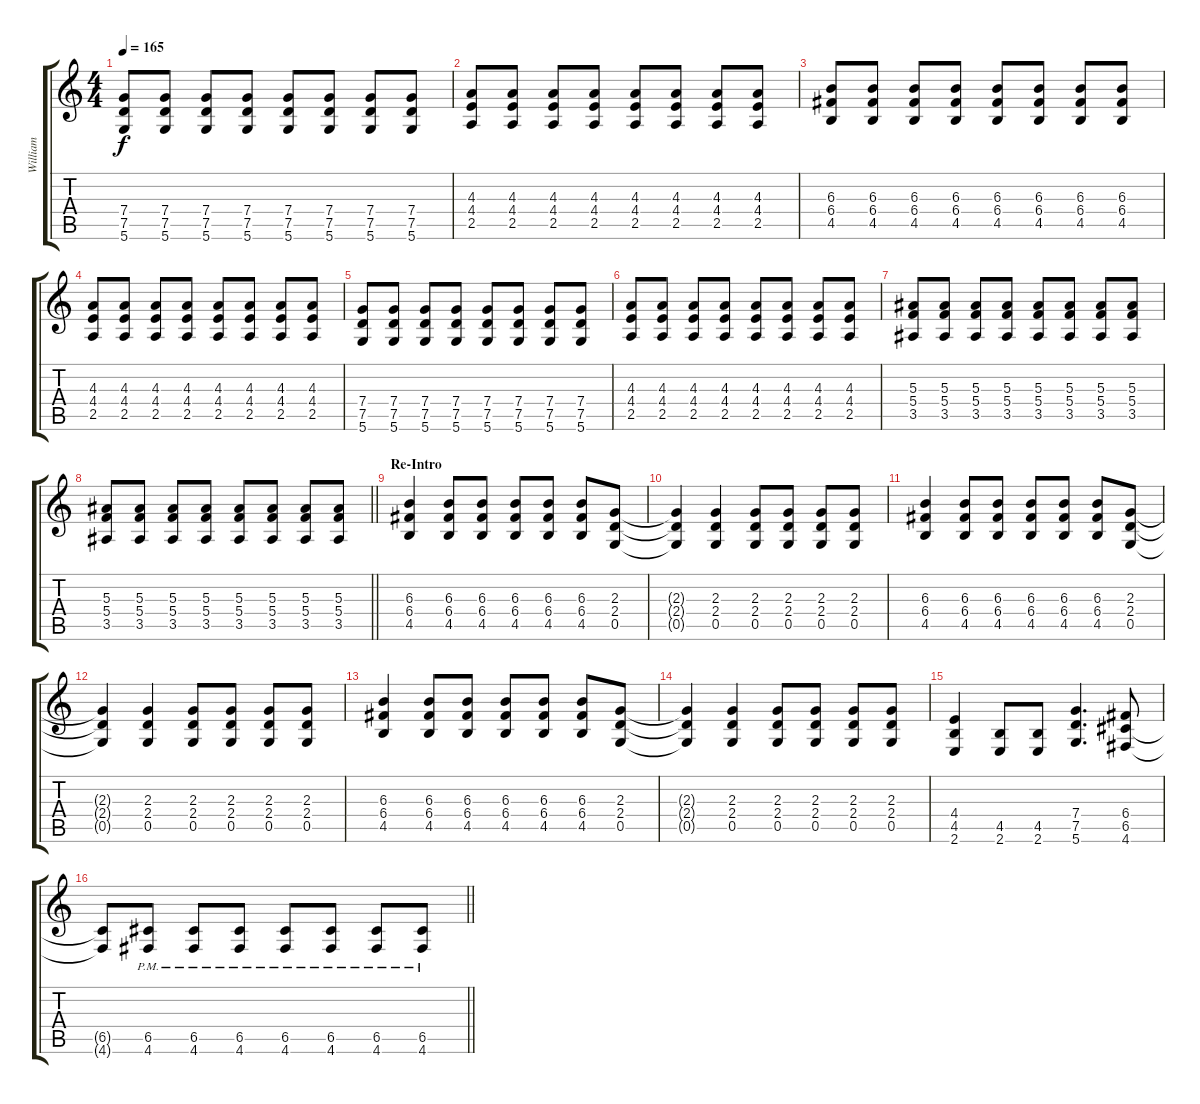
\track ("William" "William") {instrument distortionguitar}
\staff {score tabs}
\tuning (D4 A3 F3 C3 G2 D2) {hide}
\ts (4 4)
\tempo 165
\clef g2
\ks c
(7.4 7.5 5.6).8{dy f} (7.4 7.5 5.6).8 (7.4 7.5 5.6).8 (7.4 7.5 5.6).8 (7.4 7.5 5.6).8 (7.4 7.5 5.6).8 (7.4 7.5 5.6).8 (7.4 7.5 5.6).8 |
(4.3 4.4 2.5).8 (4.3 4.4 2.5).8 (4.3 4.4 2.5).8 (4.3 4.4 2.5).8 (4.3 4.4 2.5).8 (4.3 4.4 2.5).8 (4.3 4.4 2.5).8 (4.3 4.4 2.5).8 |
(6.3 6.4 4.5).8 (6.3 6.4 4.5).8 (6.3 6.4 4.5).8 (6.3 6.4 4.5).8 (6.3 6.4 4.5).8 (6.3 6.4 4.5).8 (6.3 6.4 4.5).8 (6.3 6.4 4.5).8 |
(4.3 4.4 2.5).8 (4.3 4.4 2.5).8 (4.3 4.4 2.5).8 (4.3 4.4 2.5).8 (4.3 4.4 2.5).8 (4.3 4.4 2.5).8 (4.3 4.4 2.5).8 (4.3 4.4 2.5).8 |
(7.4 7.5 5.6).8 (7.4 7.5 5.6).8 (7.4 7.5 5.6).8 (7.4 7.5 5.6).8 (7.4 7.5 5.6).8 (7.4 7.5 5.6).8 (7.4 7.5 5.6).8 (7.4 7.5 5.6).8 |
(4.3 4.4 2.5).8 (4.3 4.4 2.5).8 (4.3 4.4 2.5).8 (4.3 4.4 2.5).8 (4.3 4.4 2.5).8 (4.3 4.4 2.5).8 (4.3 4.4 2.5).8 (4.3 4.4 2.5).8 |
(5.3 5.4 3.5).8 (5.3 5.4 3.5).8 (5.3 5.4 3.5).8 (5.3 5.4 3.5).8 (5.3 5.4 3.5).8 (5.3 5.4 3.5).8 (5.3 5.4 3.5).8 (5.3 5.4 3.5).8 |
\barLineRight lightlight
(5.3 5.4 3.5).8 (5.3 5.4 3.5).8 (5.3 5.4 3.5).8 (5.3 5.4 3.5).8 (5.3 5.4 3.5).8 (5.3 5.4 3.5).8 (5.3 5.4 3.5).8 (5.3 5.4 3.5).8 |
\section ("" "Re-Intro")
(6.3 6.4 4.5).4 (6.3 6.4 4.5).8 (6.3 6.4 4.5).8 (6.3 6.4 4.5).8 (6.3 6.4 4.5).8 (6.3 6.4 4.5).8 (2.3 2.4 0.5).8 |
(2.3{t} 2.4{t} 0.5{t}).4 (2.3 2.4 0.5).4 (2.3 2.4 0.5).8 (2.3 2.4 0.5).8 (2.3 2.4 0.5).8 (2.3 2.4 0.5).8 |
(6.3 6.4 4.5).4 (6.3 6.4 4.5).8 (6.3 6.4 4.5).8 (6.3 6.4 4.5).8 (6.3 6.4 4.5).8 (6.3 6.4 4.5).8 (2.3 2.4 0.5).8 |
(2.3{t} 2.4{t} 0.5{t}).4 (2.3 2.4 0.5).4 (2.3 2.4 0.5).8 (2.3 2.4 0.5).8 (2.3 2.4 0.5).8 (2.3 2.4 0.5).8 |
(6.3 6.4 4.5).4 (6.3 6.4 4.5).8 (6.3 6.4 4.5).8 (6.3 6.4 4.5).8 (6.3 6.4 4.5).8 (6.3 6.4 4.5).8 (2.3 2.4 0.5).8 |
(2.3{t} 2.4{t} 0.5{t}).4 (2.3 2.4 0.5).4 (2.3 2.4 0.5).8 (2.3 2.4 0.5).8 (2.3 2.4 0.5).8 (2.3 2.4 0.5).8 |
(4.4 4.5 2.6).4 (4.5 2.6).8 (4.5 2.6).8 (7.4 7.5 5.6).4{d} (6.4 6.5 4.6).8 |
\barLineRight lightlight
(6.5{t} 4.6{t}).8 (6.5{pm} 4.6{pm}).8 (6.5{pm} 4.6{pm}).8 (6.5{pm} 4.6{pm}).8 (6.5{pm} 4.6{pm}).8 (6.5{pm} 4.6{pm}).8 (6.5{pm} 4.6{pm}).8 (6.5{pm} 4.6{pm}).8
